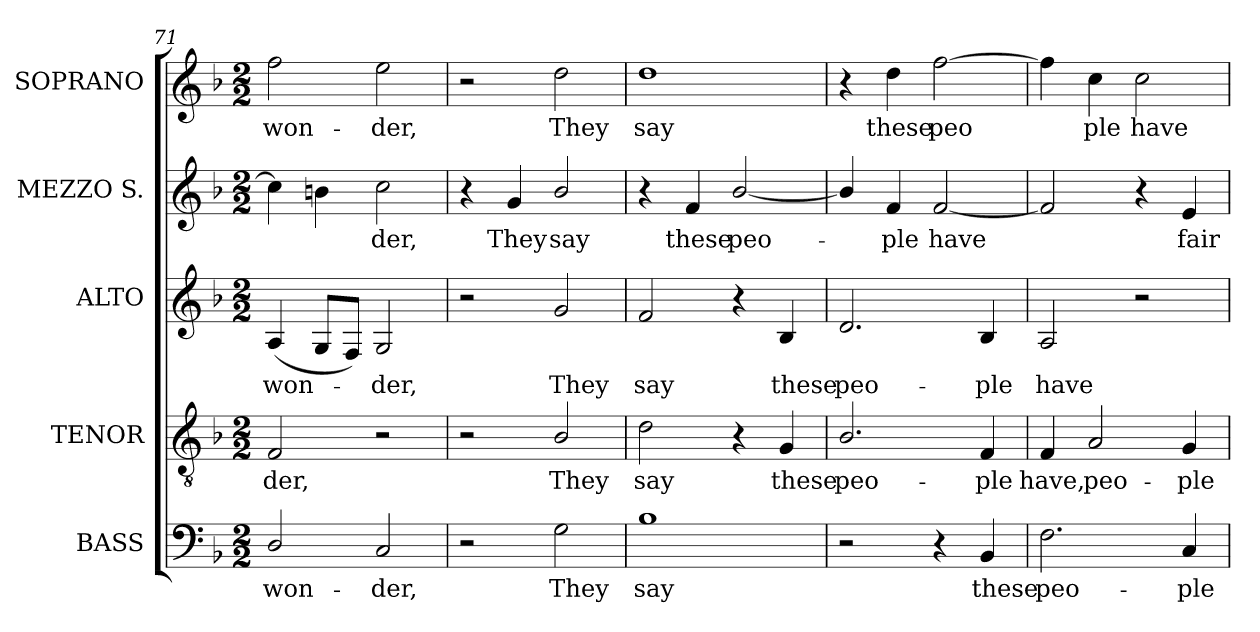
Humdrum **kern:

**kern	**text	**kern	**text	**kern	**text	**kern	**text	**kern	**text
*part5	*part5	*part4	*part4	*part3	*part3	*part2	*part2	*part1	*part1
*staff5	*staff5	*staff4	*staff4	*staff3	*staff3	*staff2	*staff2	*staff1	*staff1
*I"BASS	*	*I"TENOR	*	*I"ALTO	*	*I"MEZZO  S.	*	*I"SOPRANO	*
*I'B.	*	*I'T.	*	*I'A.	*	*I'M-S.	*	*I'S.	*
!!LO:LB:g=z
*clefF4	*	*clefGv2	*	*clefG2	*	*clefG2	*	*clefG2	*
*	*	*ITrd7c12	*	*	*	*	*	*	*
*k[b-]	*	*k[b-]	*	*k[b-]	*	*k[b-]	*	*k[b-]	*
*F:	*	*F:	*	*F:	*	*F:	*	*F:	*
*M2/2	*	*M2/2	*	*M2/2	*	*M2/2	*	*M2/2	*
=71	=71	=71	=71	=71	=71	=71	=71	=71	=71
!	!LO:LY:b:color=#000000	!	!	!	!	!	!	!	!
!	!	!	!LO:LY:b:color=#000000	!	!	!	!	!	!
!	!	!	!	!	!LO:LY:b:color=#000000	!	!	!	!
!	!	!	!	!	!	!	!	!	!LO:LY:b:color=#000000
2Di/	won-	2FFi/	-der,	(4Ai/	won-	4cci\]	.	2ffi\	won-
.	.	.	.	8Gi/L	.	4bni\	.	.	.
.	.	.	.	8Fi/J)	.	.	.	.	.
!	!LO:LY:b:color=#000000	!	!	!	!	!	!	!	!
!	!	!	!	!	!LO:LY:b:color=#000000	!	!	!	!
!	!	!	!	!	!	!	!LO:LY:b:color=#000000	!	!
!	!	!	!	!	!	!	!	!	!LO:LY:b:color=#000000
2Ci/	-der,	2r	.	2Gi/	-der,	2cci\	-der,	2eei\	-der,
=72	=72	=72	=72	=72	=72	=72	=72	=72	=72
2r	.	2r	.	2r	.	4r	.	2r	.
!	!	!	!	!	!	!	!LO:LY:b:color=#000000	!	!
.	.	.	.	.	.	4gi/	They	.	.
!	!LO:LY:b:color=#000000	!	!	!	!	!	!	!	!
!	!	!	!LO:LY:b:color=#000000	!	!	!	!	!	!
!	!	!	!	!	!LO:LY:b:color=#000000	!	!	!	!
!	!	!	!	!	!	!	!LO:LY:b:color=#000000	!	!
!	!	!	!	!	!	!	!	!	!LO:LY:b:color=#000000
2Gi\	They	2BB-i/	They	2gi/	They	2b-i/	say	2ddi\	They
=73	=73	=73	=73	=73	=73	=73	=73	=73	=73
!	!LO:LY:b:color=#000000	!	!	!	!	!	!	!	!
!	!	!	!LO:LY:b:color=#000000	!	!	!	!	!	!
!	!	!	!	!	!LO:LY:b:color=#000000	!	!	!	!
!	!	!	!	!	!	!	!	!	!LO:LY:b:color=#000000
1B-i	say	2Di\	say	2fi/	say	4r	.	1ddi	say
!	!	!	!	!	!	!	!LO:LY:b:color=#000000	!	!
.	.	.	.	.	.	4fi/	these	.	.
!	!	!	!	!	!	!	!LO:LY:b:color=#000000	!	!
.	.	4r	.	4r	.	[2b-i/	peo-	.	.
!	!	!	!LO:LY:b:color=#000000	!	!	!	!	!	!
!	!	!	!	!	!LO:LY:b:color=#000000	!	!	!	!
.	.	4GGi/	these	4B-i/	these	.	.	.	.
=74	=74	=74	=74	=74	=74	=74	=74	=74	=74
!	!	!	!LO:LY:b:color=#000000	!	!	!	!	!	!
!	!	!	!	!	!LO:LY:b:color=#000000	!	!	!	!
2r	.	2.BB-i/	peo-	2.di/	peo-	4b-i/]	.	4r	.
!	!	!	!	!	!	!	!LO:LY:b:color=#000000	!	!
!	!	!	!	!	!	!	!	!	!LO:LY:b:color=#000000
.	.	.	.	.	.	4fi/	-ple	4ddi\	these
!	!	!	!	!	!	!	!LO:LY:b:color=#000000	!	!
!	!	!	!	!	!	!	!	!	!LO:LY:b:color=#000000
4r	.	.	.	.	.	[2fi/	have	[2ffi\	peo-
!	!LO:LY:b:color=#000000	!	!	!	!	!	!	!	!
!	!	!	!LO:LY:b:color=#000000	!	!	!	!	!	!
!	!	!	!	!	!LO:LY:b:color=#000000	!	!	!	!
4BB-i/	these	4FFi/	-ple	4B-i/	-ple	.	.	.	.
!!LO:PB:g=z
=75	=75	=75	=75	=75	=75	=75	=75	=75	=75
!	!LO:LY:b:color=#000000	!	!	!	!	!	!	!	!
!	!	!	!LO:LY:b:color=#000000	!	!	!	!	!	!
!	!	!	!	!	!LO:LY:b:color=#000000	!	!	!	!
!	!	!	!	!	!	!	!	!	!LO:LY:b:color=#000000
2.Fi\	peo-	4FFi/	have,	2Ai/	have	2fi/]	.	4ffi\]	--
!	!	!	!LO:LY:b:color=#000000	!	!	!	!	!	!
!	!	!	!	!	!	!	!	!	!LO:LY:b:color=#000000
.	.	2AAi/	peo-	.	.	.	.	4cci\	- ple
!	!	!	!	!	!	!	!	!	!LO:LY:b:color=#000000
.	.	.	.	2r	.	4r	.	2cci\	have
!	!LO:LY:b:color=#000000	!	!	!	!	!	!	!	!
!	!	!	!LO:LY:b:color=#000000	!	!	!	!	!	!
!	!	!	!	!	!	!	!LO:LY:b:color=#000000	!	!
4Ci/	-ple	4GGi/	-ple	.	.	4ei/	fair	.	.
=	=	=	=	=	=	=	=	=	=
*-	*-	*-	*-	*-	*-	*-	*-	*-	*-
